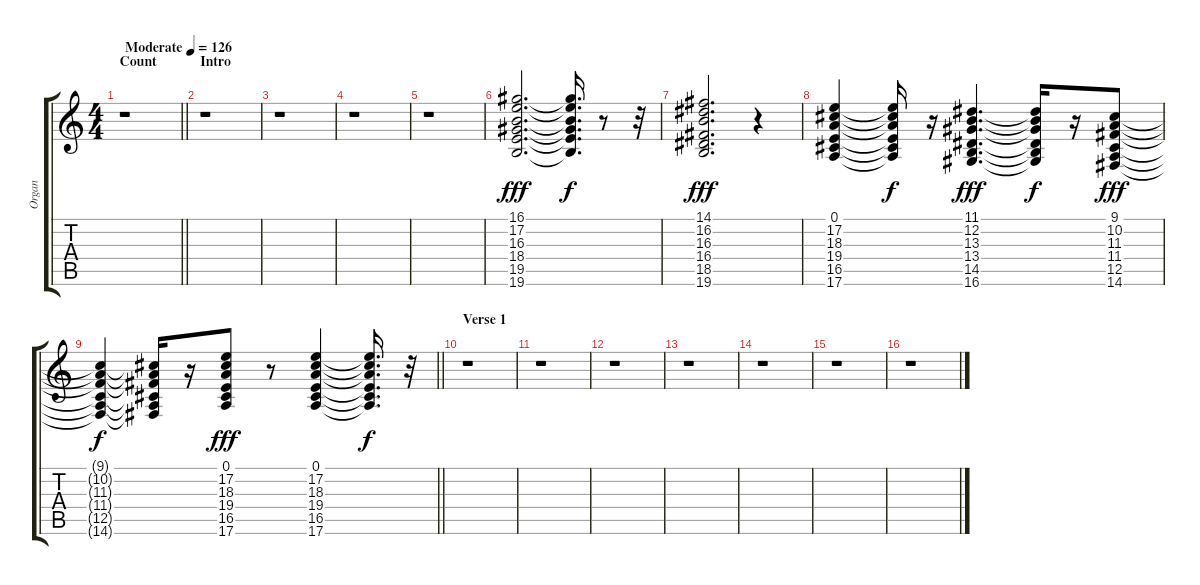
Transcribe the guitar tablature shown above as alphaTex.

\track ("Organ" "Organ") {instrument drawbarorgan}
\staff {score tabs}
\tuning (E4 B3 G3 D3 A2 E2) {hide}
\ts (4 4)
\section ("" "Count")
\tempo (126 "Moderate")
\clef g2
\barLineRight lightlight
\ks c
r.1{dy fff instrument drawbarorgan} |
\section ("" "Intro")
r.1 |
r.1 |
r.1 |
r.1 |
(16.1 17.2 16.3 18.4 19.5 19.6).2{d} (16.1{t} 17.2{t} 16.3{t} 18.4{t} 19.5{t} 19.6{t}).16{d dy f} r.8 r.32 |
(14.1 16.2 16.3 16.4 18.5 19.6).2{d dy fff} r.4 |
(0.1 17.2 18.3 19.4 16.5 17.6).4 (0.1{t} 17.2{t} 18.3{t} 19.4{t} 16.5{t} 17.6{t}).16{dy f} r.16 (11.1 12.2 13.3 13.4 14.5 16.6).4{d dy fff} (11.1{t} 12.2{t} 13.3{t} 13.4{t} 14.5{t} 16.6{t}).16{dy f} r.16 (9.1 10.2 11.3 11.4 12.5 14.6).8{dy fff} |
\barLineRight lightlight
(9.1{t} 10.2{t} 11.3{t} 11.4{t} 12.5{t} 14.6{t}).4{dy f} (9.1{t} 10.2{t} 11.3{t} 11.4{t} 12.5{t} 14.6{t}).16 r.16 (0.1 17.2 18.3 19.4 16.5 17.6).8{dy fff} r.8 (0.1 17.2 18.3 19.4 16.5 17.6).4 (0.1{t} 17.2{t} 18.3{t} 19.4{t} 16.5{t} 17.6{t}).16{d dy f} r.32 |
\section ("" "Verse 1")
r.1 |
r.1 |
r.1 |
r.1 |
r.1 |
r.1 |
r.1
